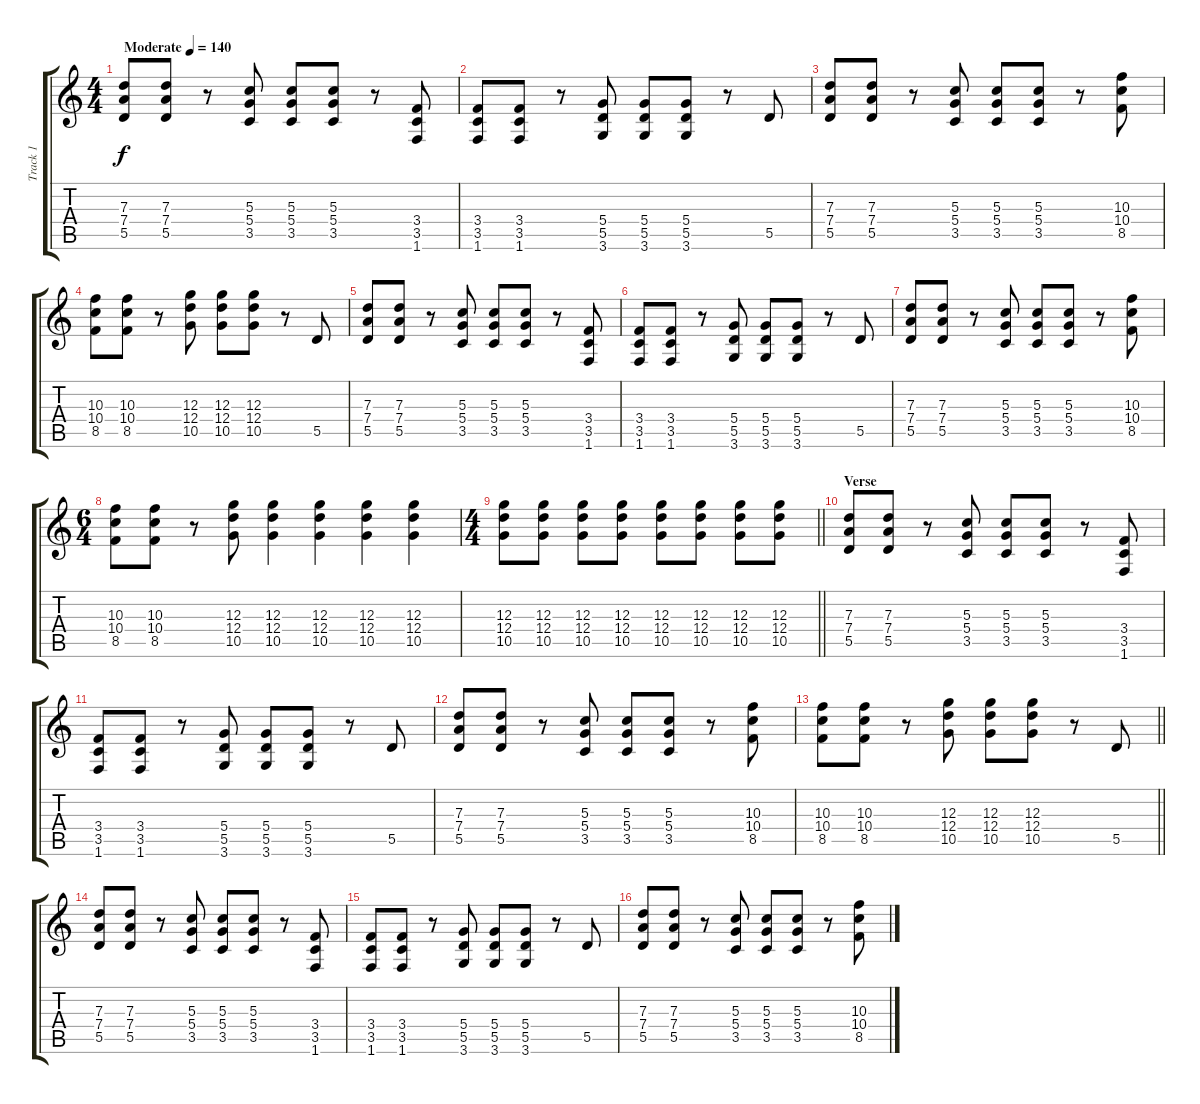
\track ("Track 1" "Track 1") {instrument distortionguitar}
\staff {score tabs}
\tuning (E4 B3 G3 D3 A2 E2) {hide}
\ts (4 4)
\tempo (140 "Moderate")
\clef g2
\ks c
(7.3 7.4 5.5).8{dy f instrument distortionguitar} (7.3 7.4 5.5).8 r.8 (5.3 5.4 3.5).8 (5.3 5.4 3.5).8 (5.3 5.4 3.5).8 r.8 (3.4 3.5 1.6).8 |
(3.4 3.5 1.6).8 (3.4 3.5 1.6).8 r.8 (5.4 5.5 3.6).8 (5.4 5.5 3.6).8 (5.4 5.5 3.6).8 r.8 5.5.8 |
(7.3 7.4 5.5).8 (7.3 7.4 5.5).8 r.8 (5.3 5.4 3.5).8 (5.3 5.4 3.5).8 (5.3 5.4 3.5).8 r.8 (10.3 10.4 8.5).8 |
(10.3 10.4 8.5).8 (10.3 10.4 8.5).8 r.8 (12.3 12.4 10.5).8 (12.3 12.4 10.5).8 (12.3 12.4 10.5).8 r.8 5.5.8 |
(7.3 7.4 5.5).8 (7.3 7.4 5.5).8 r.8 (5.3 5.4 3.5).8 (5.3 5.4 3.5).8 (5.3 5.4 3.5).8 r.8 (3.4 3.5 1.6).8 |
(3.4 3.5 1.6).8 (3.4 3.5 1.6).8 r.8 (5.4 5.5 3.6).8 (5.4 5.5 3.6).8 (5.4 5.5 3.6).8 r.8 5.5.8 |
(7.3 7.4 5.5).8 (7.3 7.4 5.5).8 r.8 (5.3 5.4 3.5).8 (5.3 5.4 3.5).8 (5.3 5.4 3.5).8 r.8 (10.3 10.4 8.5).8 |
\ts (6 4)
(10.3 10.4 8.5).8 (10.3 10.4 8.5).8 r.8 (12.3 12.4 10.5).8 (12.3 12.4 10.5).4 (12.3 12.4 10.5).4 (12.3 12.4 10.5).4 (12.3 12.4 10.5).4 |
\ts (4 4)
\barLineRight lightlight
(12.3 12.4 10.5).8 (12.3 12.4 10.5).8 (12.3 12.4 10.5).8 (12.3 12.4 10.5).8 (12.3 12.4 10.5).8 (12.3 12.4 10.5).8 (12.3 12.4 10.5).8 (12.3 12.4 10.5).8 |
\section ("" "Verse")
(7.3 7.4 5.5).8 (7.3 7.4 5.5).8 r.8 (5.3 5.4 3.5).8 (5.3 5.4 3.5).8 (5.3 5.4 3.5).8 r.8 (3.4 3.5 1.6).8 |
(3.4 3.5 1.6).8 (3.4 3.5 1.6).8 r.8 (5.4 5.5 3.6).8 (5.4 5.5 3.6).8 (5.4 5.5 3.6).8 r.8 5.5.8 |
(7.3 7.4 5.5).8 (7.3 7.4 5.5).8 r.8 (5.3 5.4 3.5).8 (5.3 5.4 3.5).8 (5.3 5.4 3.5).8 r.8 (10.3 10.4 8.5).8 |
\barLineRight lightlight
(10.3 10.4 8.5).8 (10.3 10.4 8.5).8 r.8 (12.3 12.4 10.5).8 (12.3 12.4 10.5).8 (12.3 12.4 10.5).8 r.8 5.5.8 |
(7.3 7.4 5.5).8 (7.3 7.4 5.5).8 r.8 (5.3 5.4 3.5).8 (5.3 5.4 3.5).8 (5.3 5.4 3.5).8 r.8 (3.4 3.5 1.6).8 |
(3.4 3.5 1.6).8 (3.4 3.5 1.6).8 r.8 (5.4 5.5 3.6).8 (5.4 5.5 3.6).8 (5.4 5.5 3.6).8 r.8 5.5.8 |
(7.3 7.4 5.5).8 (7.3 7.4 5.5).8 r.8 (5.3 5.4 3.5).8 (5.3 5.4 3.5).8 (5.3 5.4 3.5).8 r.8 (10.3 10.4 8.5).8
